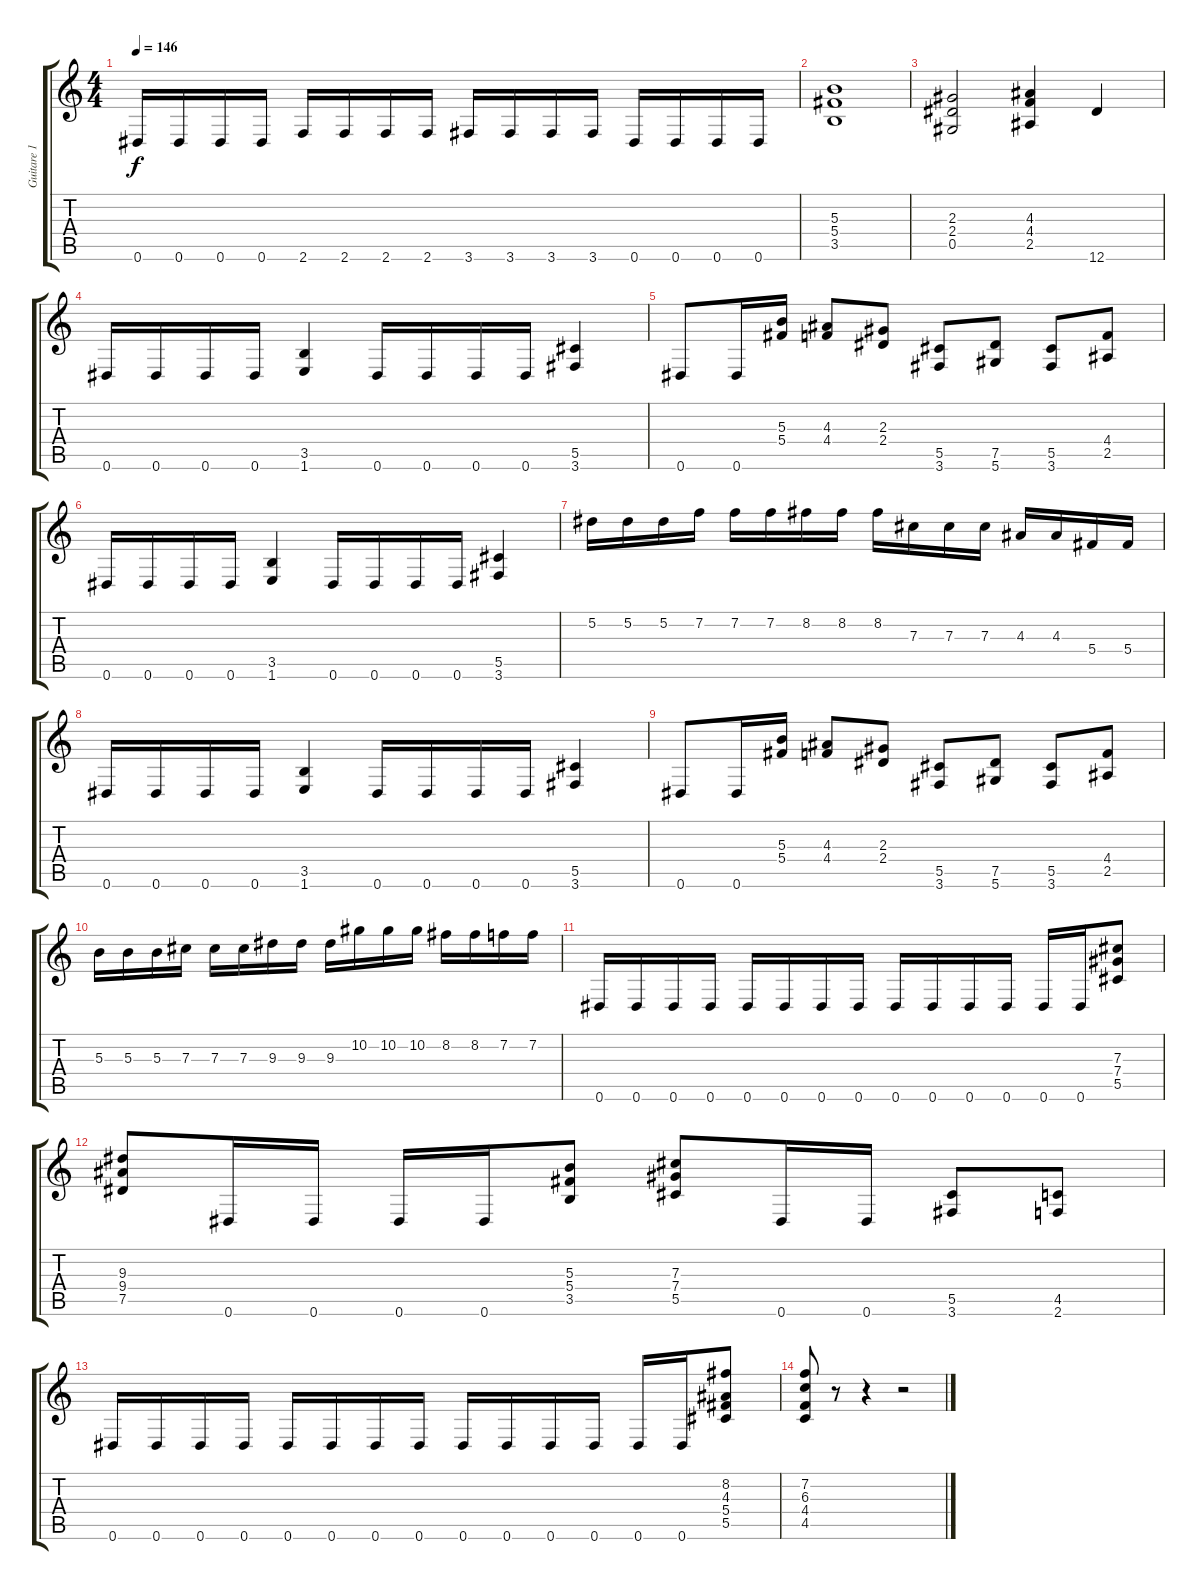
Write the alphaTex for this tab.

\track ("Guitare 1" "Guitare 1") {instrument distortionguitar}
\staff {score tabs}
\tuning (Eb4 Bb3 Gb3 Db3 Ab2 Eb2) {hide}
\ts (4 4)
\tempo 146
\clef g2
\ks c
0.6.16{dy f} 0.6.16 0.6.16 0.6.16 2.6.16 2.6.16 2.6.16 2.6.16 3.6.16 3.6.16 3.6.16 3.6.16 0.6.16 0.6.16 0.6.16 0.6.16 |
(5.3 5.4 3.5).1 |
(2.3 2.4 0.5).2 (4.3 4.4 2.5).4 12.6.4 |
0.6.16 0.6.16 0.6.16 0.6.16 (3.5 1.6).4 0.6.16 0.6.16 0.6.16 0.6.16 (5.5 3.6).4 |
0.6.8 0.6.16 (5.3 5.4).16 (4.3 4.4).8 (2.3 2.4).8 (5.5 3.6).8 (7.5 5.6).8 (5.5 3.6).8 (4.4 2.5).8 |
0.6.16 0.6.16 0.6.16 0.6.16 (3.5 1.6).4 0.6.16 0.6.16 0.6.16 0.6.16 (5.5 3.6).4 |
5.2.16 5.2.16 5.2.16 7.2.16 7.2.16 7.2.16 8.2.16 8.2.16 8.2.16 7.3.16 7.3.16 7.3.16 4.3.16 4.3.16 5.4.16 5.4.16 |
0.6.16 0.6.16 0.6.16 0.6.16 (3.5 1.6).4 0.6.16 0.6.16 0.6.16 0.6.16 (5.5 3.6).4 |
0.6.8 0.6.16 (5.3 5.4).16 (4.3 4.4).8 (2.3 2.4).8 (5.5 3.6).8 (7.5 5.6).8 (5.5 3.6).8 (4.4 2.5).8 |
5.3.16 5.3.16 5.3.16 7.3.16 7.3.16 7.3.16 9.3.16 9.3.16 9.3.16 10.2.16 10.2.16 10.2.16 8.2.16 8.2.16 7.2.16 7.2.16 |
0.6.16 0.6.16 0.6.16 0.6.16 0.6.16 0.6.16 0.6.16 0.6.16 0.6.16 0.6.16 0.6.16 0.6.16 0.6.16 0.6.16 (7.3 7.4 5.5).8 |
(9.3 9.4 7.5).8 0.6.16 0.6.16 0.6.16 0.6.16 (5.3 5.4 3.5).8 (7.3 7.4 5.5).8 0.6.16 0.6.16 (5.5 3.6).8 (4.5 2.6).8 |
0.6.16 0.6.16 0.6.16 0.6.16 0.6.16 0.6.16 0.6.16 0.6.16 0.6.16 0.6.16 0.6.16 0.6.16 0.6.16 0.6.16 (8.2 4.3 5.4 5.5).8 |
(7.2 6.3 4.4 4.5).8 r.8 r.4 r.2
